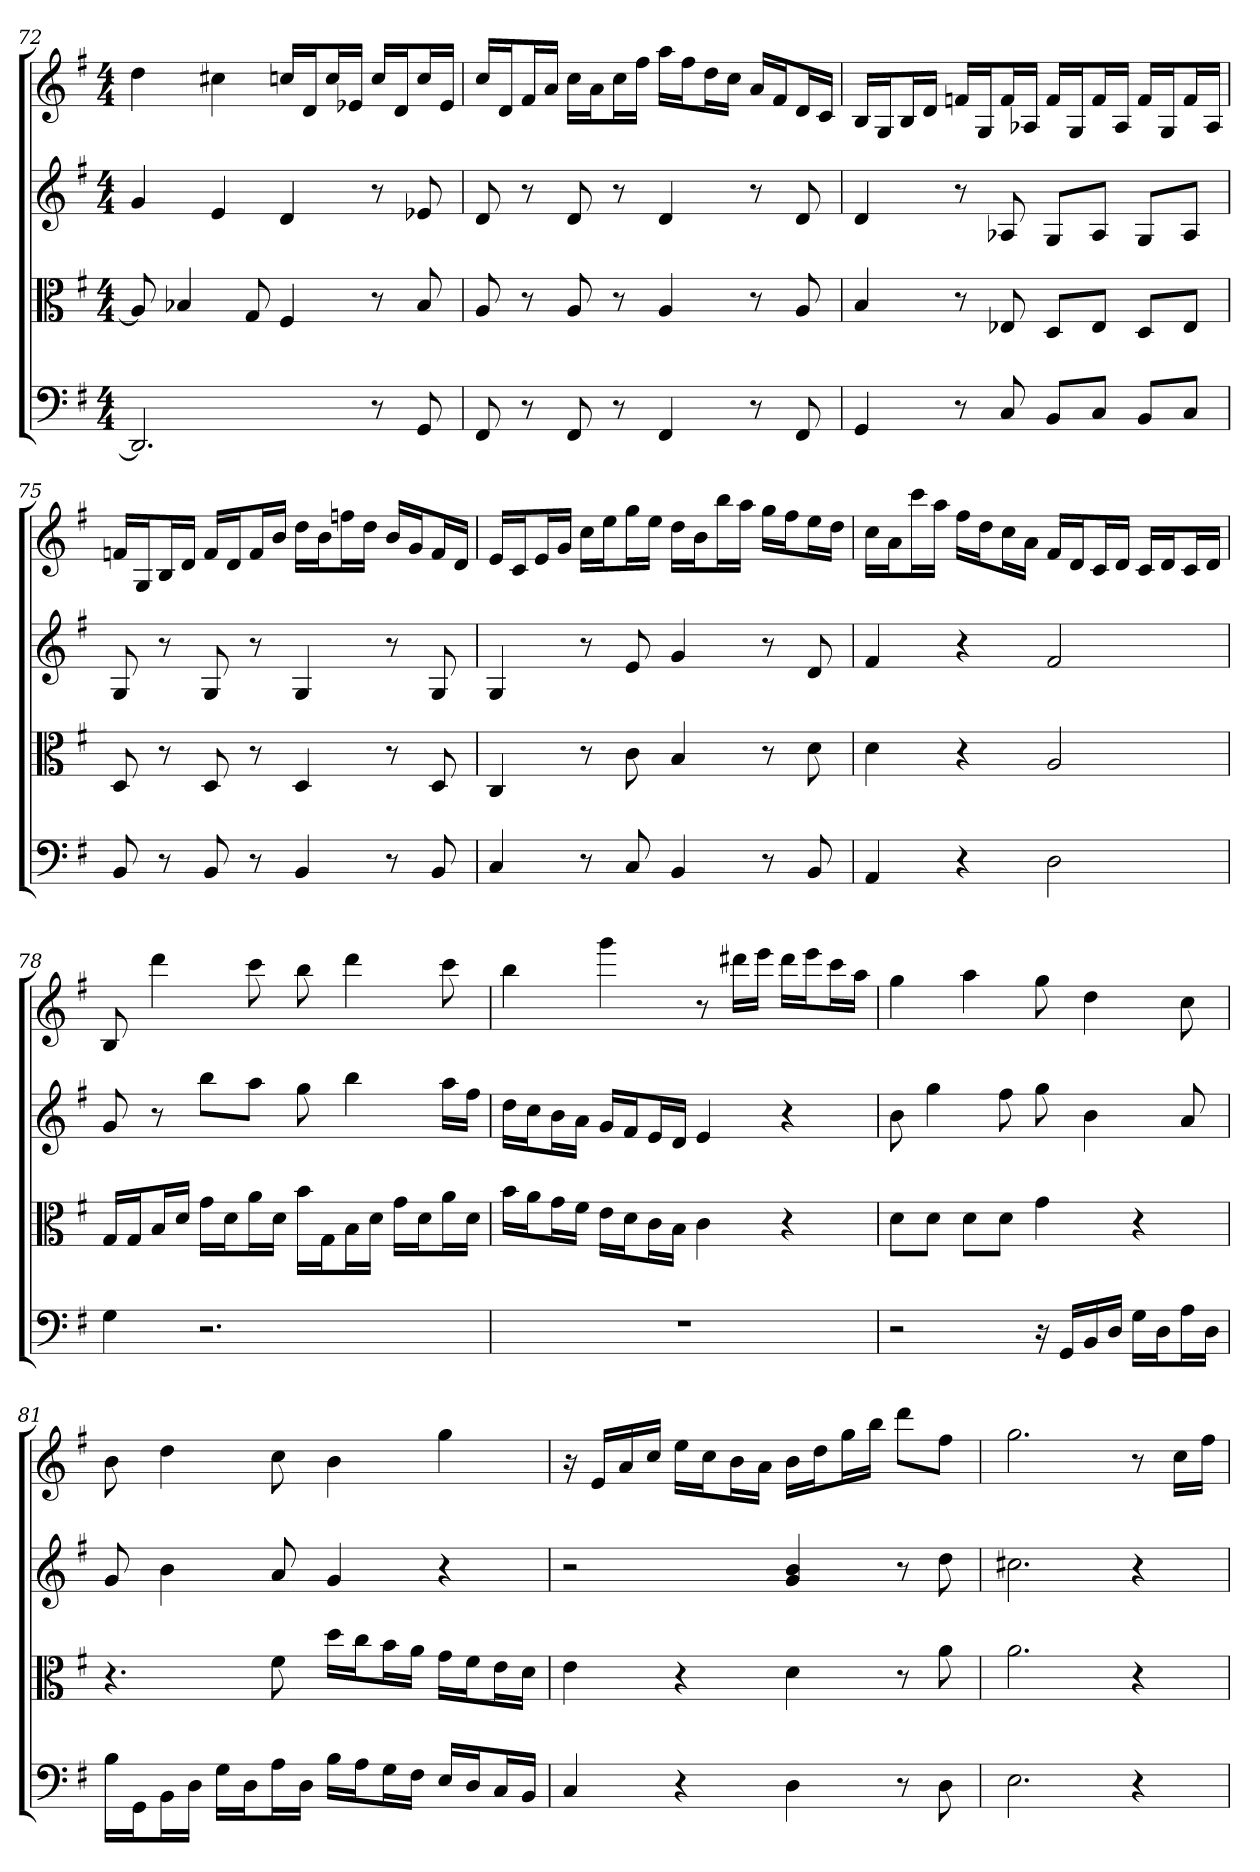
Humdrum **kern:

**kern	**kern	**kern	**kern
*part4	*part3	*part2	*part1
*staff4	*staff3	*staff2	*staff1
*clefF4	*clefC3	*	*
*k[f#]	*k[f#]	*k[f#]	*k[f#]
*G:	*G:	*G:	*G:
*M4/4	*M4/4	*M4/4	*M4/4
=72	=72	=72	=72
2.DD]	8A]	4g	4dd
.	4B-X	.	.
.	.	4e	4cc#X
.	8G	.	.
.	4F#	4d	16ccnLL
.	.	.	16dJ
.	.	.	16ccL
.	.	.	16e-XJJ
8r	8r	8r	16ccLL
.	.	.	16dJ
8GG	8B-	8e-X	16ccL
.	.	.	16e-JJ
=73	=73	=73	=73
8FF#	8A	8d	16ccLL
.	.	.	16dJ
8r	8r	8r	16f#L
.	.	.	16aJJ
8FF#	8A	8d	16ccLL
.	.	.	16aJ
8r	8r	8r	16ccL
.	.	.	16ff#JJ
4FF#	4A	4d	16aaLL
.	.	.	16ff#J
.	.	.	16ddL
.	.	.	16ccJJ
8r	8r	8r	16aLL
.	.	.	16f#J
8FF#	8A	8d	16dL
.	.	.	16cJJ
=74	=74	=74	=74
4GG	4B	4d	16BLL
.	.	.	16GJ
.	.	.	16BL
.	.	.	16dJJ
8r	8r	8r	16fnLL
.	.	.	16GJ
8C	8E-X	8A-X	16fL
.	.	.	16A-XJJ
8BB/L	8D/L	8GL	16fLL
.	.	.	16GJ
8C/J	8E-/J	8A-J	16fL
.	.	.	16A-JJ
8BB/L	8D/L	8GL	16fLL
.	.	.	16GJ
8C/J	8E-/J	8A-J	16fL
.	.	.	16A-JJ
=75	=75	=75	=75
8BB	8D	8G	16fnLL
.	.	.	16GJ
8r	8r	8r	16BL
.	.	.	16dJJ
8BB	8D	8G	16fLL
.	.	.	16dJ
8r	8r	8r	16fL
.	.	.	16bJJ
4BB	4D	4G	16ddLL
.	.	.	16bJ
.	.	.	16ffnL
.	.	.	16ddJJ
8r	8r	8r	16bLL
.	.	.	16gJ
8BB	8D	8G	16fL
.	.	.	16dJJ
=76	=76	=76	=76
4C	4C	4G	16eLL
.	.	.	16cJ
.	.	.	16eL
.	.	.	16gJJ
8r	8r	8r	16ccLL
.	.	.	16eeJ
8C	8c	8e	16ggL
.	.	.	16eeJJ
4BB	4B	4g	16ddLL
.	.	.	16bJ
.	.	.	16bbL
.	.	.	16aaJJ
8r	8r	8r	16ggLL
.	.	.	16ff#J
8BB	8d	8d	16eeL
.	.	.	16ddJJ
=77	=77	=77	=77
4AA	4d	4f#	16ccLL
.	.	.	16aJ
.	.	.	16cccL
.	.	.	16aaJJ
4r	4r	4r	16ff#LL
.	.	.	16ddJ
.	.	.	16ccL
.	.	.	16aJJ
2D	2A	2f#	16f#LL
.	.	.	16dJ
.	.	.	16cL
.	.	.	16dJJ
.	.	.	16cLL
.	.	.	16dJ
.	.	.	16cL
.	.	.	16dJJ
=78	=78	=78	=78
4G	16G/LL	8g	8B
.	16G/J	.	.
.	16B/L	8r	4ddd
.	16d/JJ	.	.
2.r	16g\LL	8bbL	.
.	16d\J	.	.
.	16a\L	8aaJ	8ccc
.	16d\JJ	.	.
.	16b\LL	8gg	8bb
.	16G\J	.	.
.	16B\L	4bb	4ddd
.	16d\JJ	.	.
.	16g\LL	.	.
.	16d\J	.	.
.	16a\L	16aaLL	8ccc
.	16d\JJ	16ff#JJ	.
=79	=79	=79	=79
1r	16b\LL	16ddLL	4bb
.	16a\J	16ccJ	.
.	16g\L	16bL	.
.	16f#\JJ	16aJJ	.
.	16e\LL	16gLL	4ggg
.	16d\J	16f#J	.
.	16c\L	16eL	.
.	16B\JJ	16dJJ	.
.	4c	4e	8r
.	.	.	16ddd#XLL
.	.	.	16eeeJJ
.	4r	4r	16ddd#LL
.	.	.	16eeeJ
.	.	.	16cccL
.	.	.	16aaJJ
=80	=80	=80	=80
2r	8d\L	8b	4gg
.	8d\J	4gg	.
.	8d\L	.	4aa
.	8d\J	8ff#	.
16r	4g	8gg	8gg
16GG/LL	.	.	.
16BB/	.	4b	4dd
16D/JJ	.	.	.
16G\LL	4r	.	.
16D\J	.	.	.
16A\L	.	8a	8cc
16D\JJ	.	.	.
=81	=81	=81	=81
16B\LL	4.r	8g	8b
16GG\J	.	.	.
16BB\L	.	4b	4dd
16D\JJ	.	.	.
16G\LL	.	.	.
16D\J	.	.	.
16A\L	8f#	8a	8cc
16D\JJ	.	.	.
16B\LL	16dd\LL	4g	4b
16A\J	16cc\J	.	.
16G\L	16b\L	.	.
16F#\JJ	16a\JJ	.	.
16E/LL	16g\LL	4r	4gg
16D/J	16f#\J	.	.
16C/L	16e\L	.	.
16BB/JJ	16d\JJ	.	.
=82	=82	=82	=82
4C	4e	2r	16r
.	.	.	16eLL
.	.	.	16a
.	.	.	16ccJJ
4r	4r	.	16eeLL
.	.	.	16ccJ
.	.	.	16bL
.	.	.	16aJJ
4D	4d	4g 4b	16bLL
.	.	.	16ddJ
.	.	.	16ggL
.	.	.	16bbJJ
8r	8r	8r	8dddL
8D	8a	8dd	8ff#J
=83	=83	=83	=83
2.E	2.a	2.cc#X	2.gg
4r	4r	4r	8r
.	.	.	16ccLL
.	.	.	16ff#JJ
=	=	=	=
*-	*-	*-	*-
